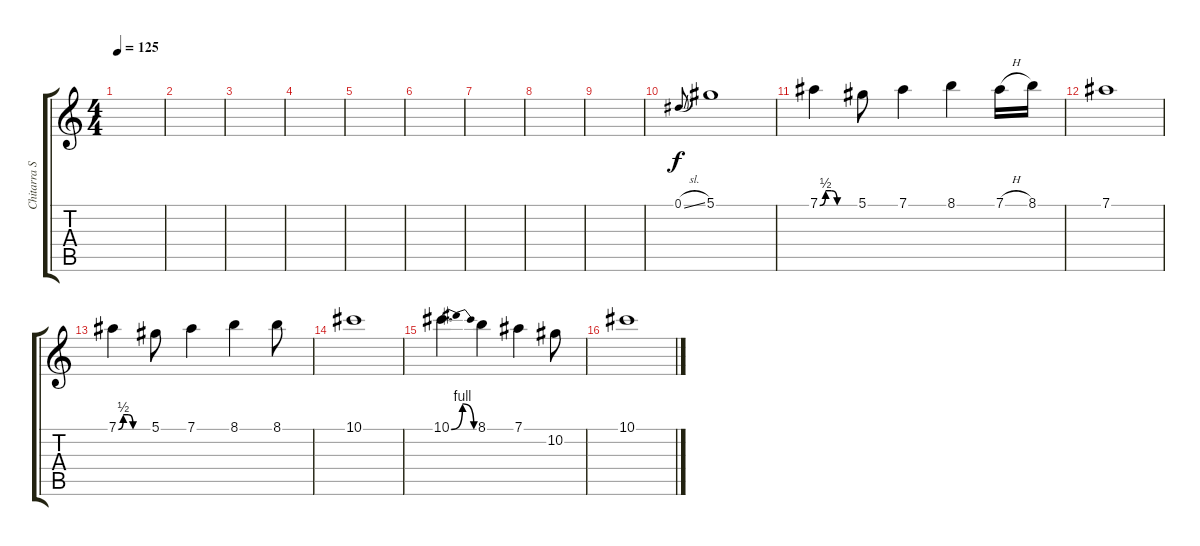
\track ("Chitarra Solista" "Chitarra S") {instrument overdrivenguitar}
\staff {score tabs}
\tuning (Eb4 Bb3 Gb3 Db3 Ab2 Eb2) {hide}
\ts (4 4)
\tempo 125
\clef g2
\ks c
|
|
|
|
|
|
|
|
|
0.1{sl}.8{gr onbeat} 5.1.1 |
7.1{be (custom 0 0 10 2 20 2 30 0 60 0)}.4 5.1.8 7.1.4 8.1.4 7.1{h}.16 8.1.16 |
7.1.1 |
7.1{be (custom 0 0 10 2 20 2 30 0 60 0)}.4 5.1.8 7.1.4 8.1.4 8.1.8 |
10.1.1 |
10.1{be (bendrelease 0 0 30 4 30 4 60 0)}.4{d} 8.1.4 7.1.4 10.2.8 |
10.1.1
